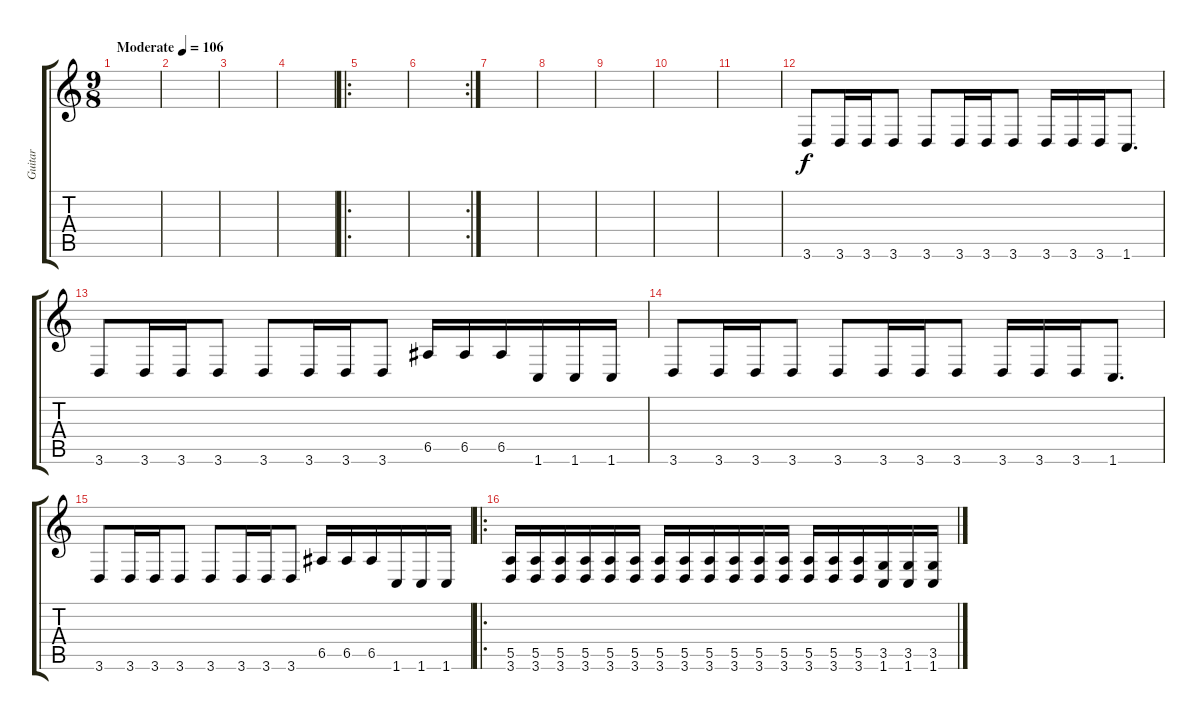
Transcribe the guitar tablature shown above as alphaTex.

\track ("Guitar" "Guitar") {instrument distortionguitar}
\staff {score tabs}
\tuning (B3 Gb3 D3 A2 E2 B1) {hide}
\ts (9 8)
\tempo (106 "Moderate")
\clef g2
\ks c
|
|
|
|
\ro
|
\rc 2
|
|
|
|
|
|
3.6.8 3.6.16 3.6.16 3.6.8 3.6.8 3.6.16 3.6.16 3.6.8 3.6.16 3.6.16 3.6.16 1.6.8{d} |
3.6.8 3.6.16 3.6.16 3.6.8 3.6.8 3.6.16 3.6.16 3.6.8 6.5.16 6.5.16 6.5.16 1.6.16 1.6.16 1.6.16 |
3.6.8 3.6.16 3.6.16 3.6.8 3.6.8 3.6.16 3.6.16 3.6.8 3.6.16 3.6.16 3.6.16 1.6.8{d} |
3.6.8 3.6.16 3.6.16 3.6.8 3.6.8 3.6.16 3.6.16 3.6.8 6.5.16 6.5.16 6.5.16 1.6.16 1.6.16 1.6.16 |
\ro
(5.5 3.6).16 (5.5 3.6).16 (5.5 3.6).16 (5.5 3.6).16 (5.5 3.6).16 (5.5 3.6).16 (5.5 3.6).16 (5.5 3.6).16 (5.5 3.6).16 (5.5 3.6).16 (5.5 3.6).16 (5.5 3.6).16 (5.5 3.6).16 (5.5 3.6).16 (5.5 3.6).16 (3.5 1.6).16 (3.5 1.6).16 (3.5 1.6).16
